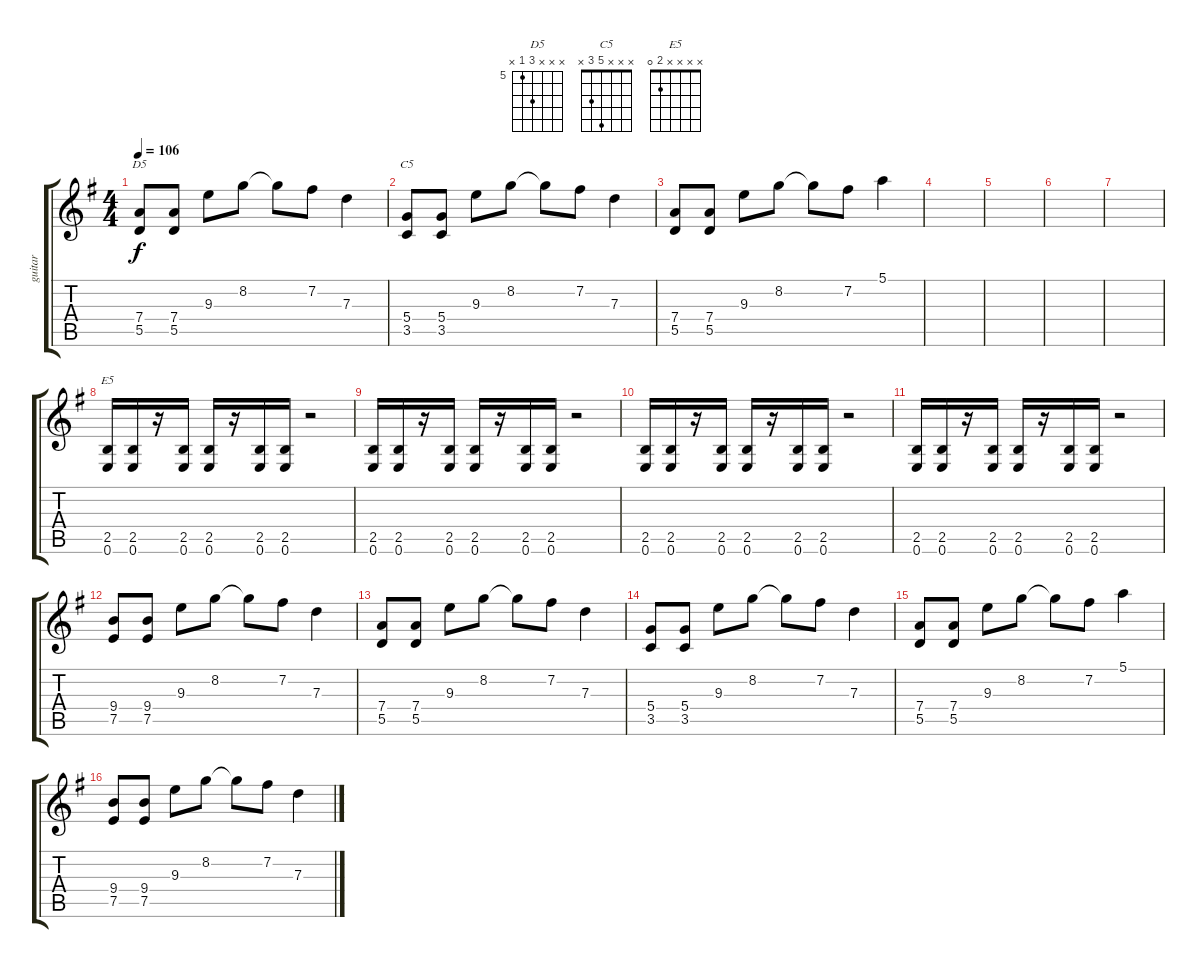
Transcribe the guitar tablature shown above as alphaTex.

\track ("guitar" "guitar") {instrument distortionguitar}
\staff {score tabs}
\tuning (E4 B3 G3 D3 A2 E2) {hide}
\chord ("D5" x x x 7 5 x) {firstfret 5}
\chord ("C5" x x x 5 3 x)
\chord ("E5" x x x x 2 0)
\ts (4 4)
\tempo 106
\clef g2
\ks eminor
(7.4 5.5).8{ch "D5" dy f} (7.4 5.5).8 9.3.8 8.2.8 8.2{t}.8 7.2.8 7.3.4 |
(5.4 3.5).8{ch "C5"} (5.4 3.5).8 9.3.8 8.2.8 8.2{t}.8 7.2.8 7.3.4 |
(7.4 5.5).8 (7.4 5.5).8 9.3.8 8.2.8 8.2{t}.8 7.2.8 5.1.4 |
|
|
|
|
(2.5 0.6).16{ch "E5"} (2.5 0.6).16 r.16 (2.5 0.6).16 (2.5 0.6).16 r.16 (2.5 0.6).16 (2.5 0.6).16 r.2 |
(2.5 0.6).16 (2.5 0.6).16 r.16 (2.5 0.6).16 (2.5 0.6).16 r.16 (2.5 0.6).16 (2.5 0.6).16 r.2 |
(2.5 0.6).16 (2.5 0.6).16 r.16 (2.5 0.6).16 (2.5 0.6).16 r.16 (2.5 0.6).16 (2.5 0.6).16 r.2 |
(2.5 0.6).16 (2.5 0.6).16 r.16 (2.5 0.6).16 (2.5 0.6).16 r.16 (2.5 0.6).16 (2.5 0.6).16 r.2 |
(9.4 7.5).8 (9.4 7.5).8 9.3.8 8.2.8 8.2{t}.8 7.2.8 7.3.4 |
(7.4 5.5).8 (7.4 5.5).8 9.3.8 8.2.8 8.2{t}.8 7.2.8 7.3.4 |
(5.4 3.5).8 (5.4 3.5).8 9.3.8 8.2.8 8.2{t}.8 7.2.8 7.3.4 |
(7.4 5.5).8 (7.4 5.5).8 9.3.8 8.2.8 8.2{t}.8 7.2.8 5.1.4 |
(9.4 7.5).8 (9.4 7.5).8 9.3.8 8.2.8 8.2{t}.8 7.2.8 7.3.4
